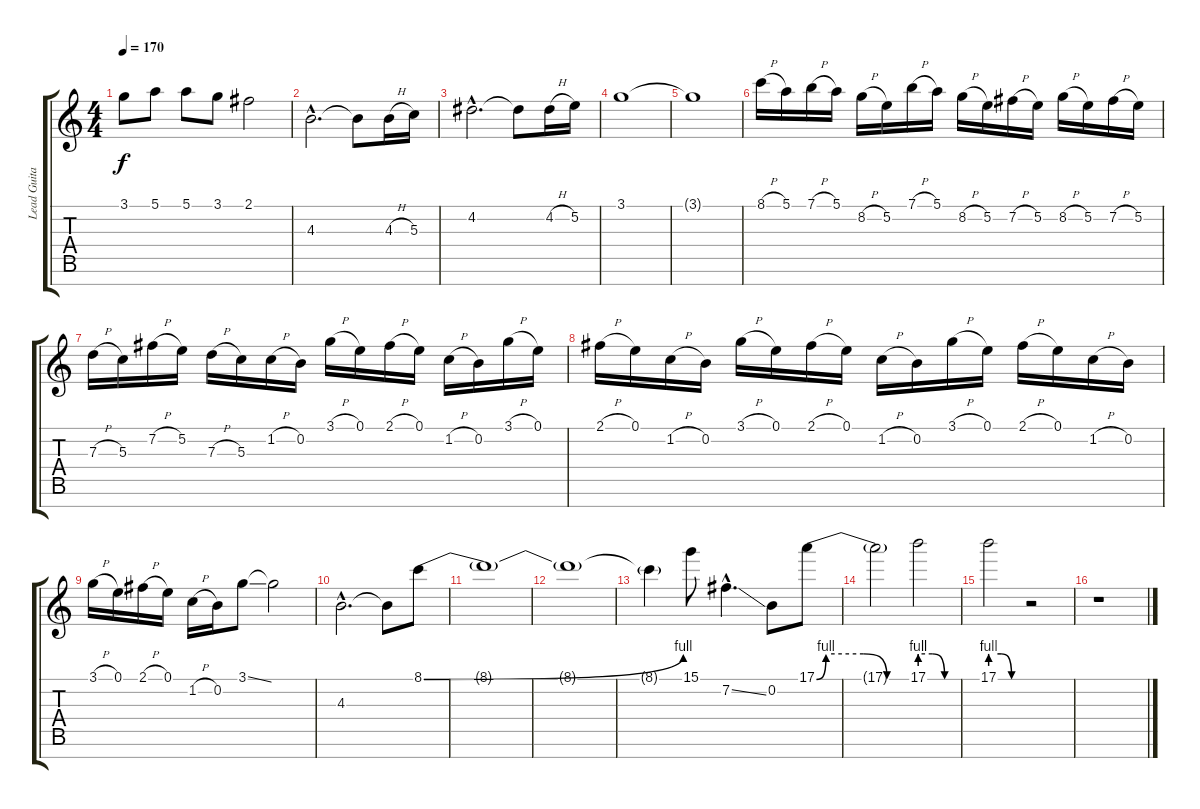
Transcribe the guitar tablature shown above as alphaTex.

\track ("Lead Guitar I" "Lead Guita") {instrument distortionguitar}
\staff {score tabs}
\tuning (E4 B3 G3 D3 A2 E2 B1) {hide}
\ts (4 4)
\tempo 170
\clef g2
\ks c
3.1.8{dy f} 5.1.8 5.1.8 3.1.8 2.1.2 |
4.3{hac}.2{d} 4.3{t}.8 4.3{h}.16 5.3.16 |
4.2{hac}.2{d} 4.2{t}.8 4.2{h}.16 5.2.16 |
3.1.1 |
3.1{t}.1 |
8.1{h}.16 5.1.16 7.1{h}.16 5.1.16 8.2{h}.16 5.2.16 7.1{h}.16 5.1.16 8.2{h}.16 5.2.16 7.2{h}.16 5.2.16 8.2{h}.16 5.2.16 7.2{h}.16 5.2.16 |
7.3{h}.16 5.3.16 7.2{h}.16 5.2.16 7.3{h}.16 5.3.16 1.2{h}.16 0.2.16 3.1{h}.16 0.1.16 2.1{h}.16 0.1.16 1.2{h}.16 0.2.16 3.1{h}.16 0.1.16 |
2.1{h}.16 0.1.16 1.2{h}.16 0.2.16 3.1{h}.16 0.1.16 2.1{h}.16 0.1.16 1.2{h}.16 0.2.16 3.1{h}.16 0.1.16 2.1{h}.16 0.1.16 1.2{h}.16 0.2.16 |
3.1{h}.16 0.1.16 2.1{h}.16 0.1.16 1.2{h}.16 0.2.16 3.1{ss}.8 3.1{t}.2 |
4.3{hac}.2{d volume 10} 4.3{t}.8 8.1{be (bend 0 0 60 4)}.8 |
8.1{t}.1 |
8.1{t}.1{volume 4} |
8.1{t}.4 15.1.8 7.2{ss hac}.4{d} 0.2.8 17.1{be (custom 0 0 6 4 30 4 45 0 60 0)}.8 |
17.1{t}.2{volume 0} 17.1{be (custom 0 4 20 4 40 0 60 0)}.2 |
17.1{be (custom 0 4 20 4 40 0 60 0)}.2 r.2 |
r.1
